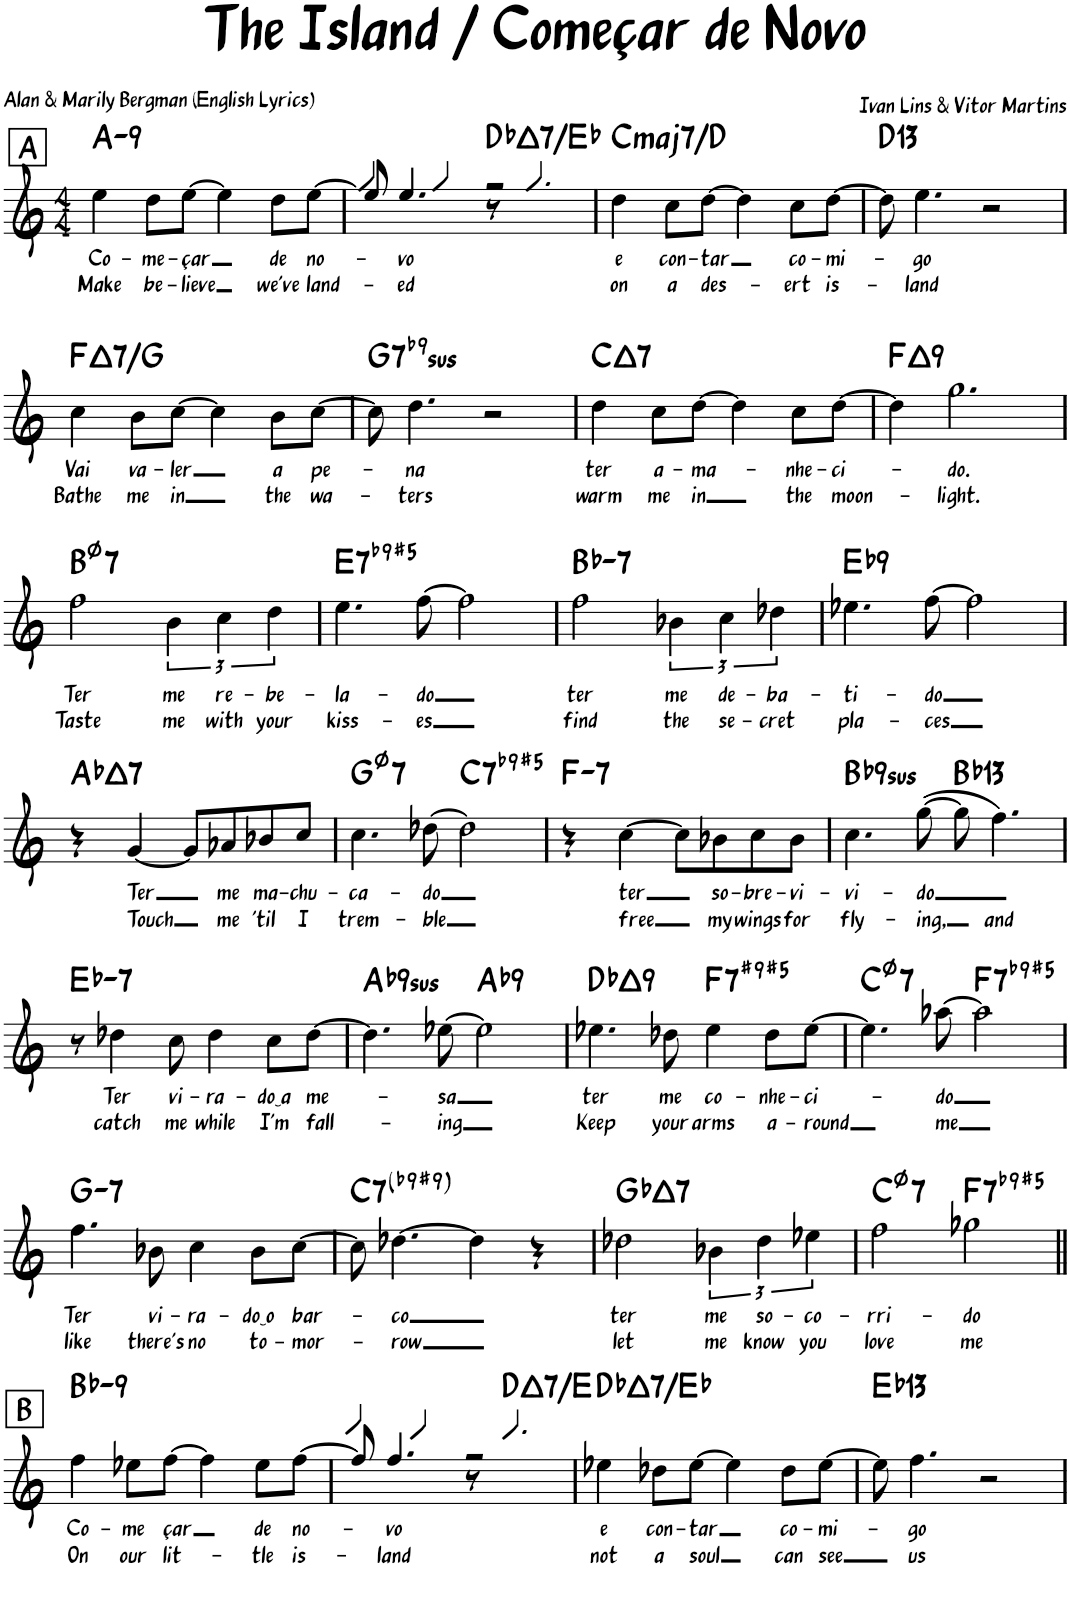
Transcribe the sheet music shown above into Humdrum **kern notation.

**kern	**text	**text	**harte
*part1	*part1	*part1	*part1
*staff1	*staff1	*staff1	*
*I"Piano	*	*	*
*I'Pno.	*	*	*
*clefG2	*	*	*
*k[]	*	*	*
*M4/4	*	*	*
!!LO:REH:place=s1:a:B:rj:fs=14:t=A
=1	=1	=1	=1
!	!LO:LY:b	!LO:LY:b	!LO:H:kt=9
4ee\	Co-	Make	A:min9
!	!LO:LY:b	!LO:LY:b	!
8dd\L	-me-	be-	.
!	!LO:LY:b	!LO:LY:b	!
[8ee\J	-çar	-lieve	.
4ee\]	.	.	.
!	!LO:LY:b	!LO:LY:b	!
8dd\L	de	we've	.
!	!LO:LY:b	!LO:LY:b	!
[8ee\J	no-	land-	.
=2	=2	=2	=2
*^	*	*	*
8ee/]	4ccc/	.	.	.
!	!	!LO:LY:b	!LO:LY:b	!
4.ee/	.	-vo	-ed	.
.	4ccc/	.	.	.
!	!	!	!	!LO:H:kt=7
2r	8r	.	.	Db:maj7/2
.	4.ccc/	.	.	.
=3	=3	=3	=3	=3
!	!	!LO:LY:b	!LO:LY:b	!LO:H:kt=maj7
*v	*v	*	*	*
4dd\	e	on	C:maj7/2
!	!LO:LY:b	!LO:LY:b	!
8cc\L	con-	a	.
!	!LO:LY:b	!LO:LY:b	!
[8dd\J	-tar	des-	.
4dd\]	.	.	.
!	!LO:LY:b	!LO:LY:b	!
8cc\L	co-	-ert	.
!	!LO:LY:b	!LO:LY:b	!
[8dd\J	-mi-	is-	.
=4	=4	=4	=4
!	!	!	!LO:H:kt=13
8dd\]	.	.	D:9(11,13)
!	!LO:LY:b	!LO:LY:b	!
4.ee\	-go	-land	.
2r	.	.	.
!!LO:LB:g=z
=5	=5	=5	=5
!	!LO:LY:b	!LO:LY:b	!LO:H:kt=7
4cc\	Vai	Bathe	F:maj7/2
!	!LO:LY:b	!LO:LY:b	!
8b\L	va-	me	.
!	!LO:LY:b	!LO:LY:b	!
[8cc\J	-ler	in	.
4cc\]	.	.	.
!	!LO:LY:b	!LO:LY:b	!
8b\L	a	the	.
!	!LO:LY:b	!LO:LY:b	!
[8cc\J	pe-	wa-	.
=6	=6	=6	=6
!	!	!	!LO:H:kt=7sus
8cc\]	.	.	G:sus4(7,b9)
!	!LO:LY:b	!LO:LY:b	!
4.dd\	-na	-ters	.
2r	.	.	.
=7	=7	=7	=7
!	!LO:LY:b	!LO:LY:b	!LO:H:kt=7
4dd\	ter	warm	C:maj7
!	!LO:LY:b	!LO:LY:b	!
8cc\L	a-	me	.
!	!LO:LY:b	!LO:LY:b	!
[8dd\J	-ma-	in	.
4dd\]	.	.	.
!	!LO:LY:b	!LO:LY:b	!
8cc\L	-nhe-	the	.
!	!LO:LY:b	!LO:LY:b	!
[8dd\J	-ci-	moon-	.
=8	=8	=8	=8
!	!	!	!LO:H:kt=9
4dd\]	.	.	F:maj9
!	!LO:LY:b	!LO:LY:b	!
2.gg\	-do.	-light.	.
!!LO:LB:g=z
=9	=9	=9	=9
!	!LO:LY:b	!LO:LY:b	!LO:H:kt=7
2ff\	Ter	Taste	B:hdim7
!	!LO:LY:b	!LO:LY:b	!
6b\	me	me	.
!	!LO:LY:b	!LO:LY:b	!
6cc\	re-	with	.
!	!LO:LY:b	!LO:LY:b	!
6dd\	-be-	your	.
=10	=10	=10	=10
!	!LO:LY:b	!LO:LY:b	!LO:H:kt=7
4.ee\	-la-	kiss-	E:(3,#5,b7,b9)
!	!LO:LY:b	!LO:LY:b	!
[8ff\	-do	-es	.
2ff\]	.	.	.
=11	=11	=11	=11
!	!LO:LY:b	!LO:LY:b	!LO:H:kt=7
2ff\	ter	find	Bb:min7
!	!LO:LY:b	!LO:LY:b	!
6b-X\	me	the	.
!	!LO:LY:b	!LO:LY:b	!
6cc\	de-	se-	.
!	!LO:LY:b	!LO:LY:b	!
6dd-X\	-ba-	-cret	.
=12	=12	=12	=12
!	!LO:LY:b	!LO:LY:b	!LO:H:kt=9
4.ee-X\	-ti-	pla-	Eb:9
!	!LO:LY:b	!LO:LY:b	!
[8ff\	-do	-ces	.
2ff\]	.	.	.
!!LO:LB:g=z
=13	=13	=13	=13
!	!	!	!LO:H:kt=7
4r	.	.	Ab:maj7
!	!LO:LY:b	!LO:LY:b	!
[4g/	Ter	Touch	.
8g/L]	.	.	.
!	!LO:LY:b	!LO:LY:b	!
8a-X/	me	me	.
!	!LO:LY:b	!LO:LY:b	!
8b-X/	ma-	'til	.
!	!LO:LY:b	!LO:LY:b	!
8cc/J	-chu-	I	.
=14	=14	=14	=14
!	!LO:LY:b	!LO:LY:b	!LO:H:kt=7
4.cc\	-ca-	trem-	G:hdim7
!	!LO:LY:b	!LO:LY:b	!
[8dd-X\	-do	-ble	.
!	!	!	!LO:H:kt=7
2dd-\]	.	.	C:(3,#5,b7,b9)
=15	=15	=15	=15
!	!	!	!LO:H:kt=7
4r	.	.	F:min7
!	!LO:LY:b	!LO:LY:b	!
[4cc\	ter	free	.
8cc\L]	.	.	.
!	!LO:LY:b	!LO:LY:b	!
8b-X\	so-	my	.
!	!LO:LY:b	!LO:LY:b	!
8cc\	-bre-	wings	.
!	!LO:LY:b	!LO:LY:b	!
8b-\J	-vi-	for	.
=16	=16	=16	=16
!	!LO:LY:b	!LO:LY:b	!LO:H:kt=9sus
4.cc\	-vi-	fly-	Bb:sus4(7,9)
!	!LO:LY:b	!LO:LY:b	!
([8gg\	-do	-ing,	.
!	!	!	!LO:H:kt=13
8gg\]	.	.	Bb:9(11,13)
!	!	!LO:LY:b	!
4.ff\)	.	and	.
!!LO:LB:g=z
=17	=17	=17	=17
!	!	!	!LO:H:kt=7
8r	.	.	Eb:min7
!	!LO:LY:b	!LO:LY:b	!
4dd-X\	Ter	catch	.
!	!LO:LY:b	!LO:LY:b	!
8cc\	vi-	me	.
!	!LO:LY:b	!LO:LY:b	!
4dd-\	-ra-	while	.
!	!LO:LY:b	!LO:LY:b	!
8cc\L	do a	I'm	.
!	!LO:LY:b	!LO:LY:b	!
[8dd-\J	me-	fall-	.
=18	=18	=18	=18
!	!	!	!LO:H:kt=9sus
4.dd-\]	.	.	Ab:sus4(7,9)
!	!LO:LY:b	!LO:LY:b	!
[8ee-X\	-sa	-ing	.
!	!	!	!LO:H:kt=9
2ee-\]	.	.	Ab:9
=19	=19	=19	=19
!	!LO:LY:b	!LO:LY:b	!LO:H:kt=9
4.ee-X\	ter	Keep	Db:maj9
!	!LO:LY:b	!LO:LY:b	!
8dd-X\	me	your	.
!	!LO:LY:b	!LO:LY:b	!LO:H:kt=7
4ee-\	co-	arms	F:(3,#5,b7,#9)
!	!LO:LY:b	!LO:LY:b	!
8dd-\L	-nhe-	a-	.
!	!LO:LY:b	!LO:LY:b	!
[8ee-\J	-ci-	-round	.
=20	=20	=20	=20
!	!	!	!LO:H:kt=7
4.ee-\]	.	.	C:hdim7
!	!LO:LY:b	!LO:LY:b	!
[8aa-X\	-do	me	.
!	!	!	!LO:H:kt=7
2aa-\]	.	.	F:(3,#5,b7,b9)
!!LO:LB:g=z
=21	=21	=21	=21
!	!LO:LY:b	!LO:LY:b	!LO:H:kt=7
4.ff\	Ter	like	G:min7
!	!LO:LY:b	!LO:LY:b	!
8b-X\	vi-	there's	.
!	!LO:LY:b	!LO:LY:b	!
4cc\	-ra-	no	.
!	!LO:LY:b	!LO:LY:b	!
8b-\L	do o	to-	.
!	!LO:LY:b	!LO:LY:b	!
[8cc\J	bar-	-mor-	.
=22	=22	=22	=22
!	!	!	!LO:H:kt=7
8cc\]	.	.	C:7(b9,#9)
!	!LO:LY:b	!LO:LY:b	!
[4.dd-X\	-co	-row	.
4dd-\]	.	.	.
4r	.	.	.
=23	=23	=23	=23
!	!LO:LY:b	!LO:LY:b	!LO:H:kt=7
2dd-X\	ter	let	Gb:maj7
!	!LO:LY:b	!LO:LY:b	!
6b-X\	me	me	.
!	!LO:LY:b	!LO:LY:b	!
6dd-\	so-	know	.
!	!LO:LY:b	!LO:LY:b	!
6ee-X\	-co-	you	.
=24	=24	=24	=24
!	!LO:LY:b	!LO:LY:b	!LO:H:kt=7
2ff\	-rri-	love	C:hdim7
!	!LO:LY:b	!LO:LY:b	!LO:H:kt=7
2gg-X\	-do	me	F:(3,#5,b7,b9)
!!LO:LB:g=z
!!LO:REH:place=s1:a:B:rj:fs=14:t=B
=25||	=25||	=25||	=25||
!	!LO:LY:b	!LO:LY:b	!LO:H:kt=9
4ff\	Co-	On	Bb:min9
!	!LO:LY:b	!LO:LY:b	!
8ee-X\L	-me	our	.
!	!LO:LY:b	!LO:LY:b	!
[8ff\J	-çar	lit-	.
4ff\]	.	.	.
!	!LO:LY:b	!LO:LY:b	!
8ee-\L	de	-tle	.
!	!LO:LY:b	!LO:LY:b	!
[8ff\J	no-	is-	.
=26	=26	=26	=26
*^	*	*	*
8ff/]	4eee/	.	.	.
!	!	!LO:LY:b	!LO:LY:b	!
4.ff/	.	-vo	-land	.
.	4eee/	.	.	.
2r	8r	.	.	.
!	!	!	!	!LO:H:kt=7
.	4.eee/	.	.	D:maj7/2
=27	=27	=27	=27	=27
!	!	!LO:LY:b	!LO:LY:b	!LO:H:kt=7
*v	*v	*	*	*
4ee-X\	e	not	Db:maj7/2
!	!LO:LY:b	!LO:LY:b	!
8dd-X\L	con-	a	.
!	!LO:LY:b	!LO:LY:b	!
[8ee-\J	-tar	soul	.
4ee-\]	.	.	.
!	!LO:LY:b	!LO:LY:b	!
8dd-\L	co-	can	.
!	!LO:LY:b	!LO:LY:b	!
[8ee-\J	-mi-	see	.
=28	=28	=28	=28
!	!	!	!LO:H:kt=13
8ee-\]	.	.	Eb:9(11,13)
!	!LO:LY:b	!LO:LY:b	!
4.ff\	-go	us	.
2r	.	.	.
=	=	=	=
*-	*-	*-	*-
